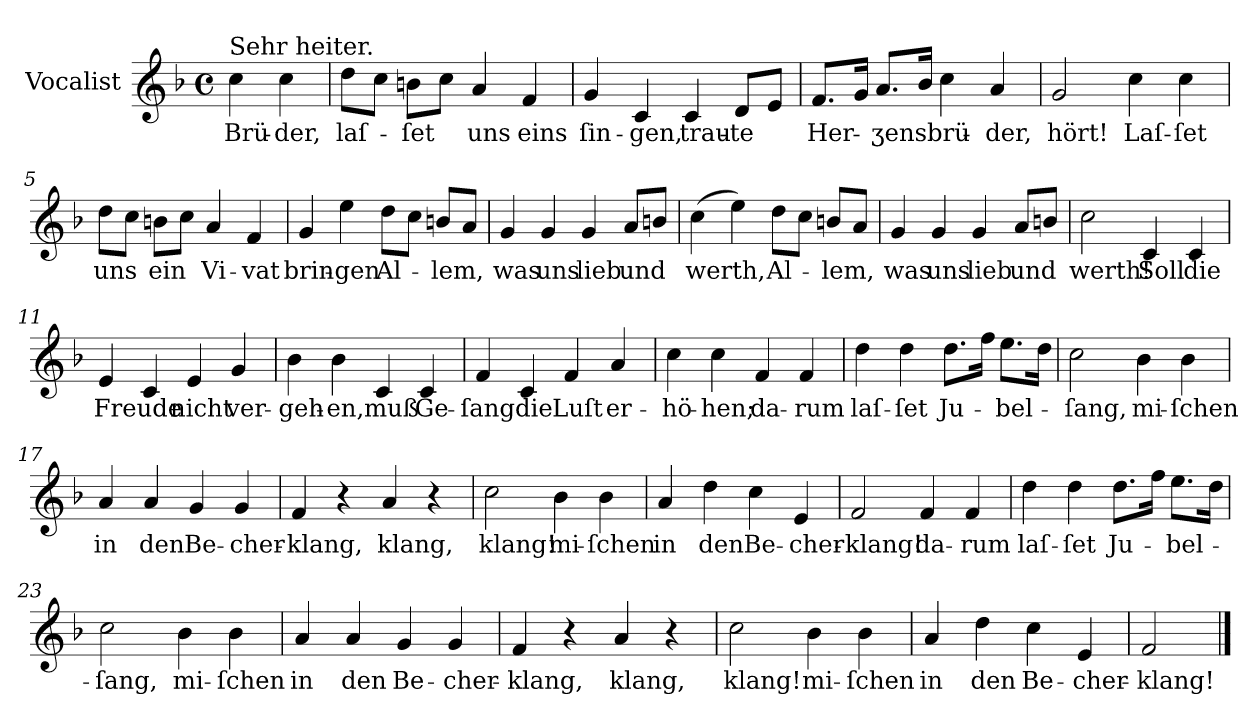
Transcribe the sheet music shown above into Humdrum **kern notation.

**kern	**text
*part1	*part1
*staff1	*staff1
*I"Vocalist	*
*clefG2	*
*k[b-]	*
*F:	*
*M4/4	*
*met(c)	*
=	=
!LO:TX:a:t=Sehr heiter.	!
4cc	Brü-
4cc	-der,
=1	=1
8ddL	laſ-
8ccJ	.
8bnL	-ſet
8ccJ	.
4a	uns
4f	eins
=2	=2
4g	ſin-
4c	-gen,
4c	trau-
8dL	-te
8eJ	.
=3	=3
8.fL	Her-
16gJk	.
8.aL	-ʒensbrü-
16b-Jk	.
4cc	.
4a	-der,
=4	=4
2g	hört!
4cc	Laſ-
4cc	-ſet
=5	=5
8ddL	uns
8ccJ	.
8bnL	ein
8ccJ	.
4a	Vi-
4f	-vat
=6	=6
4g	brin-
4ee	-gen
8ddL	Al-
8ccJ	.
8bnL	-lem,
8aJ	.
=7	=7
4g	was
4g	uns
4g	lieb
8aL	und
8bnJ	.
=8	=8
(4cc	werth,
4ee)	.
8ddL	Al-
8ccJ	.
8bnL	-lem,
8aJ	.
=9	=9
4g	was
4g	uns
4g	lieb
8aL	und
8bnJ	.
=10	=10
2cc	werth!
4c	Soll
4c	die
=11	=11
4e	Freude
4c	.
4e	nicht
4g	ver-
=12	=12
4b-	-geh-
4b-	-en,
4c	muß
4c	Ge-
=13	=13
4f	-ſang
4c	die
4f	Luſt
4a	er-
=14	=14
4cc	-hö-
4cc	-hen;
4f	da-
4f	-rum
=15	=15
4dd	laſ-
4dd	-ſet
8.ddL	Ju-
16ffJk	.
8.eeL	-bel-
16ddJk	.
=16	=16
2cc	-ſang,
4b-	mi-
4b-	-ſchen
=17	=17
4a	in
4a	den
4g	Be-
4g	-cher-
=18	=18
4f	-klang,
4r	.
4a	klang,
4r	.
=19	=19
2cc	klang!
4b-	mi-
4b-	-ſchen
=20	=20
4a	in
4dd	den
4cc	Be-
4e	-cher-
=21	=21
2f	-klang!
4f	da-
4f	-rum
=22	=22
4dd	laſ-
4dd	-ſet
8.ddL	Ju-
16ffJk	.
8.eeL	-bel-
16ddJk	.
=23	=23
2cc	-ſang,
4b-	mi-
4b-	-ſchen
=24	=24
4a	in
4a	den
4g	Be-
4g	-cher-
=25	=25
4f	-klang,
4r	.
4a	klang,
4r	.
=26	=26
2cc	klang!
4b-	mi-
4b-	-ſchen
=27	=27
4a	in
4dd	den
4cc	Be-
4e	-cher-
=28	=28
2f	-klang!
==	==
*-	*-
